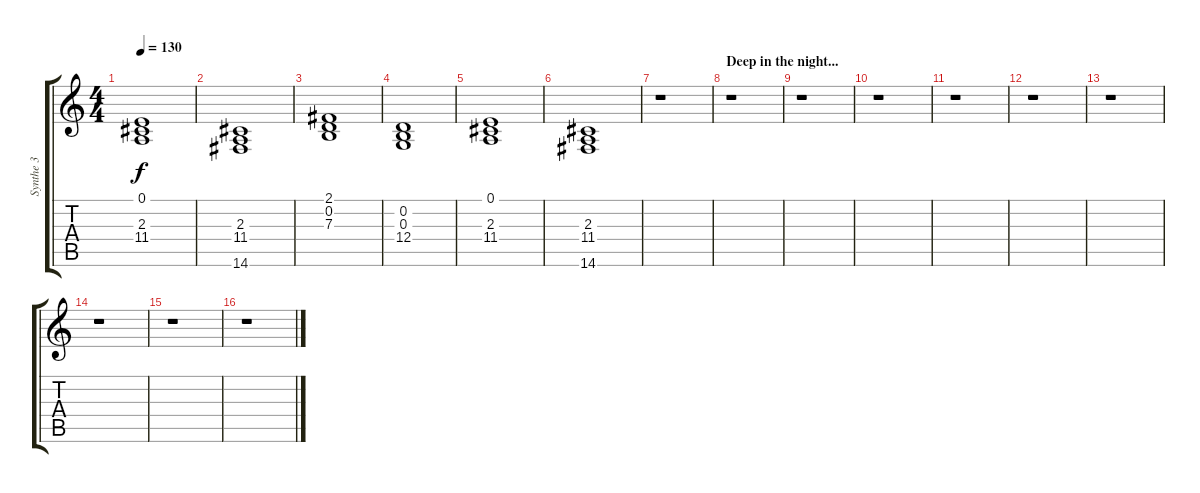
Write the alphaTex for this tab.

\track ("Synthe 3" "Synthe 3") {instrument stringensemble1}
\staff {score tabs}
\tuning (E4 B3 G3 D3 A2 E2) {hide}
\ts (4 4)
\tempo 130
\clef g2
\ks c
(0.1 2.3 11.4).1{dy f} |
(2.3 11.4 14.6).1 |
(2.1 0.2 7.3).1 |
(0.2 0.3 12.4).1 |
(0.1 2.3 11.4).1 |
(2.3 11.4 14.6).1 |
r.1 |
\section ("" "Deep in the night...")
r.1 |
r.1 |
r.1 |
r.1 |
r.1 |
r.1 |
r.1 |
r.1 |
r.1
